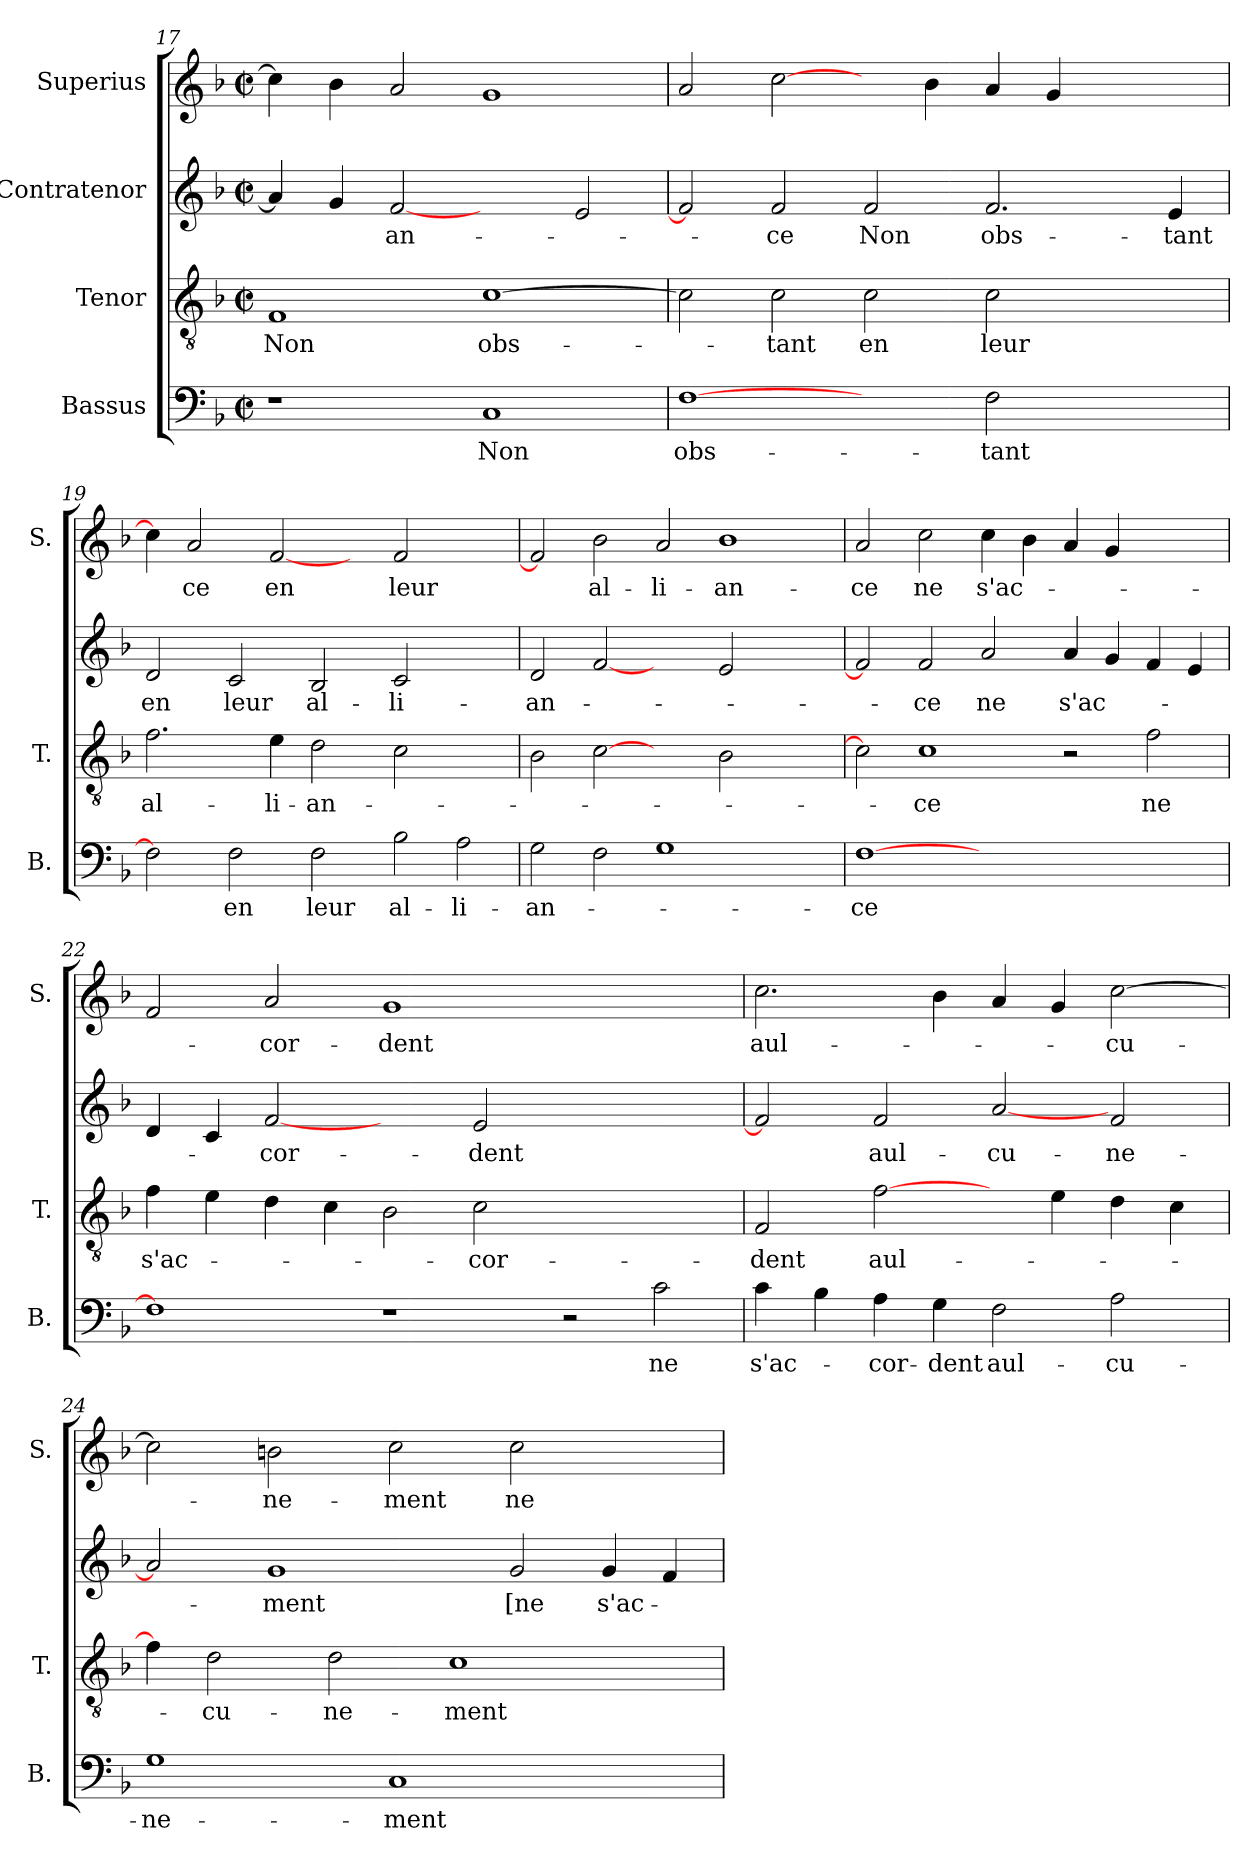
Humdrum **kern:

**kern	**text	**kern	**text	**kern	**text	**kern	**text
*part4	*part4	*part3	*part3	*part2	*part2	*part1	*part1
*staff4	*staff4	*staff3	*staff3	*staff2	*staff2	*staff1	*staff1
*I"Bassus	*	*I"Tenor	*	*I"Contratenor	*	*I"Superius	*
*I'B.	*	*I'T.	*	*	*	*I'S.	*
*clefF4	*	*clefGv2	*	*clefG2	*	*clefG2	*
*k[b-]	*	*k[b-]	*	*k[b-]	*	*k[b-]	*
*F:	*	*F:	*	*F:	*	*F:	*
*M2/2	*	*M2/2	*	*M2/2	*	*M2/2	*
*met(c|)	*	*met(c|)	*	*met(c|)	*	*met(c|)	*
=17	=17	=17	=17	=17	=17	=17	=17
1r	.	1F/	Non	4a/]	.	4cc\]	.
.	.	.	.	4g/	.	4b-\	.
.	.	.	.	[2f/	-an-	2a/	.
1C/	Non	[1c\	obs-	2ryy	.	1g/	.
.	.	.	.	2e/	.	.	.
!!LO:PB:g=z
=18	=18	=18	=18	=18	=18	=18	=18
[1F\	obs-	2c\]	.	2f/]	.	2a/	.
.	.	2c\	-tant	2f/	-ce	[2cc\	.
2ryy	.	2c\	en	2f/	Non	4ryy	.
.	.	.	.	.	.	4b-\	.
2F\	-tant	2c\	leur	2.f/	obs-	4a/	.
.	.	.	.	.	.	4g/	.
2ryy	.	2ryy	.	.	.	2ryy	.
.	.	.	.	4e/	-tant	.	.
=19	=19	=19	=19	=19	=19	=19	=19
2F\]	.	2.f\	al-	2d/	en	4cc\]	.
.	.	.	.	.	.	2a/	-ce
2F\	en	.	.	2c/	leur	.	.
.	.	4e\	-li-	.	.	[2f/	en
2F\	leur	2d\	-an-	2B-/	al-	.	.
.	.	.	.	.	.	4ryy	.
2B-\	al-	2c\	.	2c/	-li-	2f/	leur
2A\	-li-	2ryy	.	2ryy	.	2ryy	.
=20	=20	=20	=20	=20	=20	=20	=20
2G\	-an-	2B-\	.	2d/	-an-	2f/]	.
2F\	.	[2c\	.	[2f/	.	2b-\	al-
1G\	.	2ryy	.	2ryy	.	2a/	-li-
.	.	2B-\	.	2e/	.	1b-\	-an-
2ryy	.	2ryy	.	2ryy	.	.	.
=21	=21	=21	=21	=21	=21	=21	=21
[1F\	-ce	2c\]	.	2f/]	.	2a/	-ce
.	.	1c\	-ce	2f/	-ce	2cc\	ne
1.ryy	.	.	.	2a/	ne	4cc\	s'ac-
.	.	.	.	.	.	4b-\	.
.	.	2r	.	4a/	s'ac-	4a/	.
.	.	.	.	4g/	.	4g/	.
.	.	2f\	ne	4f/	.	2ryy	.
.	.	.	.	4e/	.	.	.
=22	=22	=22	=22	=22	=22	=22	=22
1F\]	.	4f\	s'ac-	4d/	.	2f/	.
.	.	4e\	.	4c/	.	.	.
.	.	4d\	.	[2f/	-cor-	2a/	-cor-
.	.	4c\	.	.	.	.	.
1r	.	2B-\	.	2ryy	.	1g/	-dent
.	.	2c\	-cor-	2e/	-dent	.	.
2r	.	1ryy	.	1ryy	.	1ryy	.
2c\	ne	.	.	.	.	.	.
!!LO:LB:g=z
=23	=23	=23	=23	=23	=23	=23	=23
4c\	s'ac-	2F/	-dent	2f/]	.	2.cc\	aul-
4B-\	.	.	.	.	.	.	.
4A\	-cor-	[2f\	aul-	2f/	aul-	.	.
4G\	-dent	.	.	.	.	4b-\	.
2F\	aul-	4ryy	.	[2a/	-cu-	4a/	.
.	.	4e\	.	.	.	4g/	.
2A\	-cu-	4d\	.	2f/	-ne-	[2cc\	-cu-
.	.	4c\	.	.	.	.	.
=24	=24	=24	=24	=24	=24	=24	=24
1G\	-ne-	4f\]	.	2a/]	.	2cc\]	.
.	.	2d\	-cu-	.	.	.	.
.	.	.	.	1g/	-ment	2bn\	-ne-
.	.	2d\	-ne-	.	.	.	.
1C/	-ment	.	.	.	.	2cc\	-ment
.	.	1c\	-ment	.	.	.	.
.	.	.	.	2g/	[ne	2cc\	ne
2ryy	.	.	.	4g/	s'ac-	2ryy	.
.	.	4ryy	.	4f/	.	.	.
=	=	=	=	=	=	=	=
*-	*-	*-	*-	*-	*-	*-	*-
